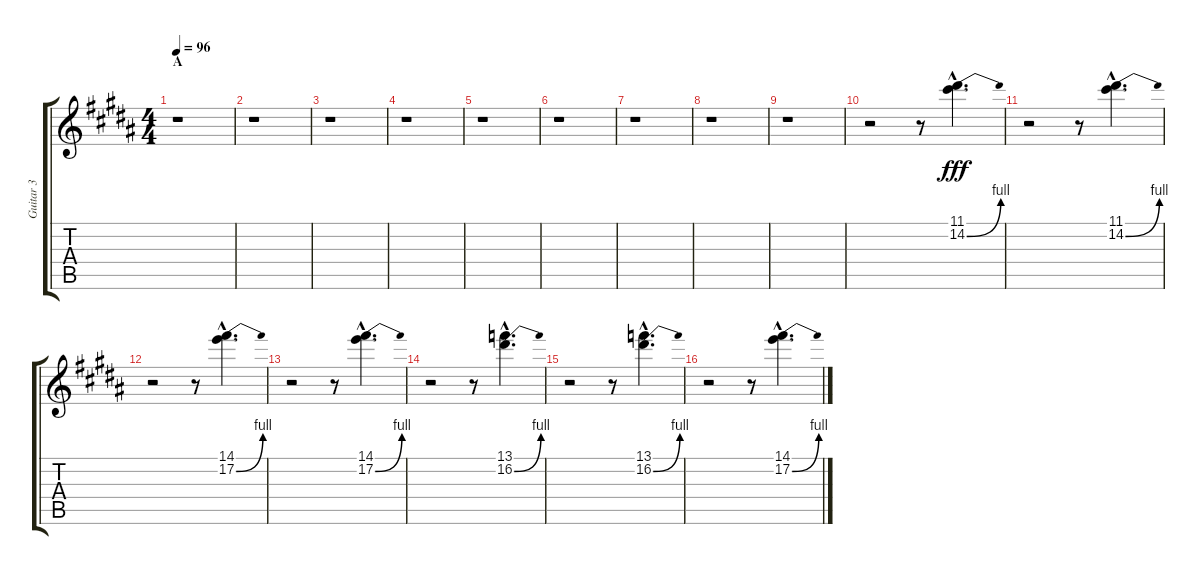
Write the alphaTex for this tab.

\track ("Guitar 3" "Guitar 3") {instrument distortionguitar}
\staff {score tabs}
\tuning (E4 B3 G3 D3 A2 E2) {hide}
\ts (4 4)
\section ("" "A")
\tempo 96
\clef g2
\ks b
r.1{dy fff instrument distortionguitar} |
r.1 |
r.1 |
r.1 |
r.1 |
r.1 |
r.1 |
r.1 |
r.1 |
r.2 r.8 (11.1{hac} 14.2{be (bend 0 0 60 4) hac}).4{d} |
r.2 r.8 (11.1{hac} 14.2{be (bend 0 0 60 4) hac}).4{d} |
r.2 r.8 (14.1{hac} 17.2{be (bend 0 0 60 4) hac}).4{d} |
r.2 r.8 (14.1{hac} 17.2{be (bend 0 0 60 4) hac}).4{d} |
r.2 r.8 (13.1{hac} 16.2{be (bend 0 0 60 4) hac}).4{d} |
r.2 r.8 (13.1{hac} 16.2{be (bend 0 0 60 4) hac}).4{d} |
r.2 r.8 (14.1{hac} 17.2{be (bend 0 0 60 4) hac}).4{d}
